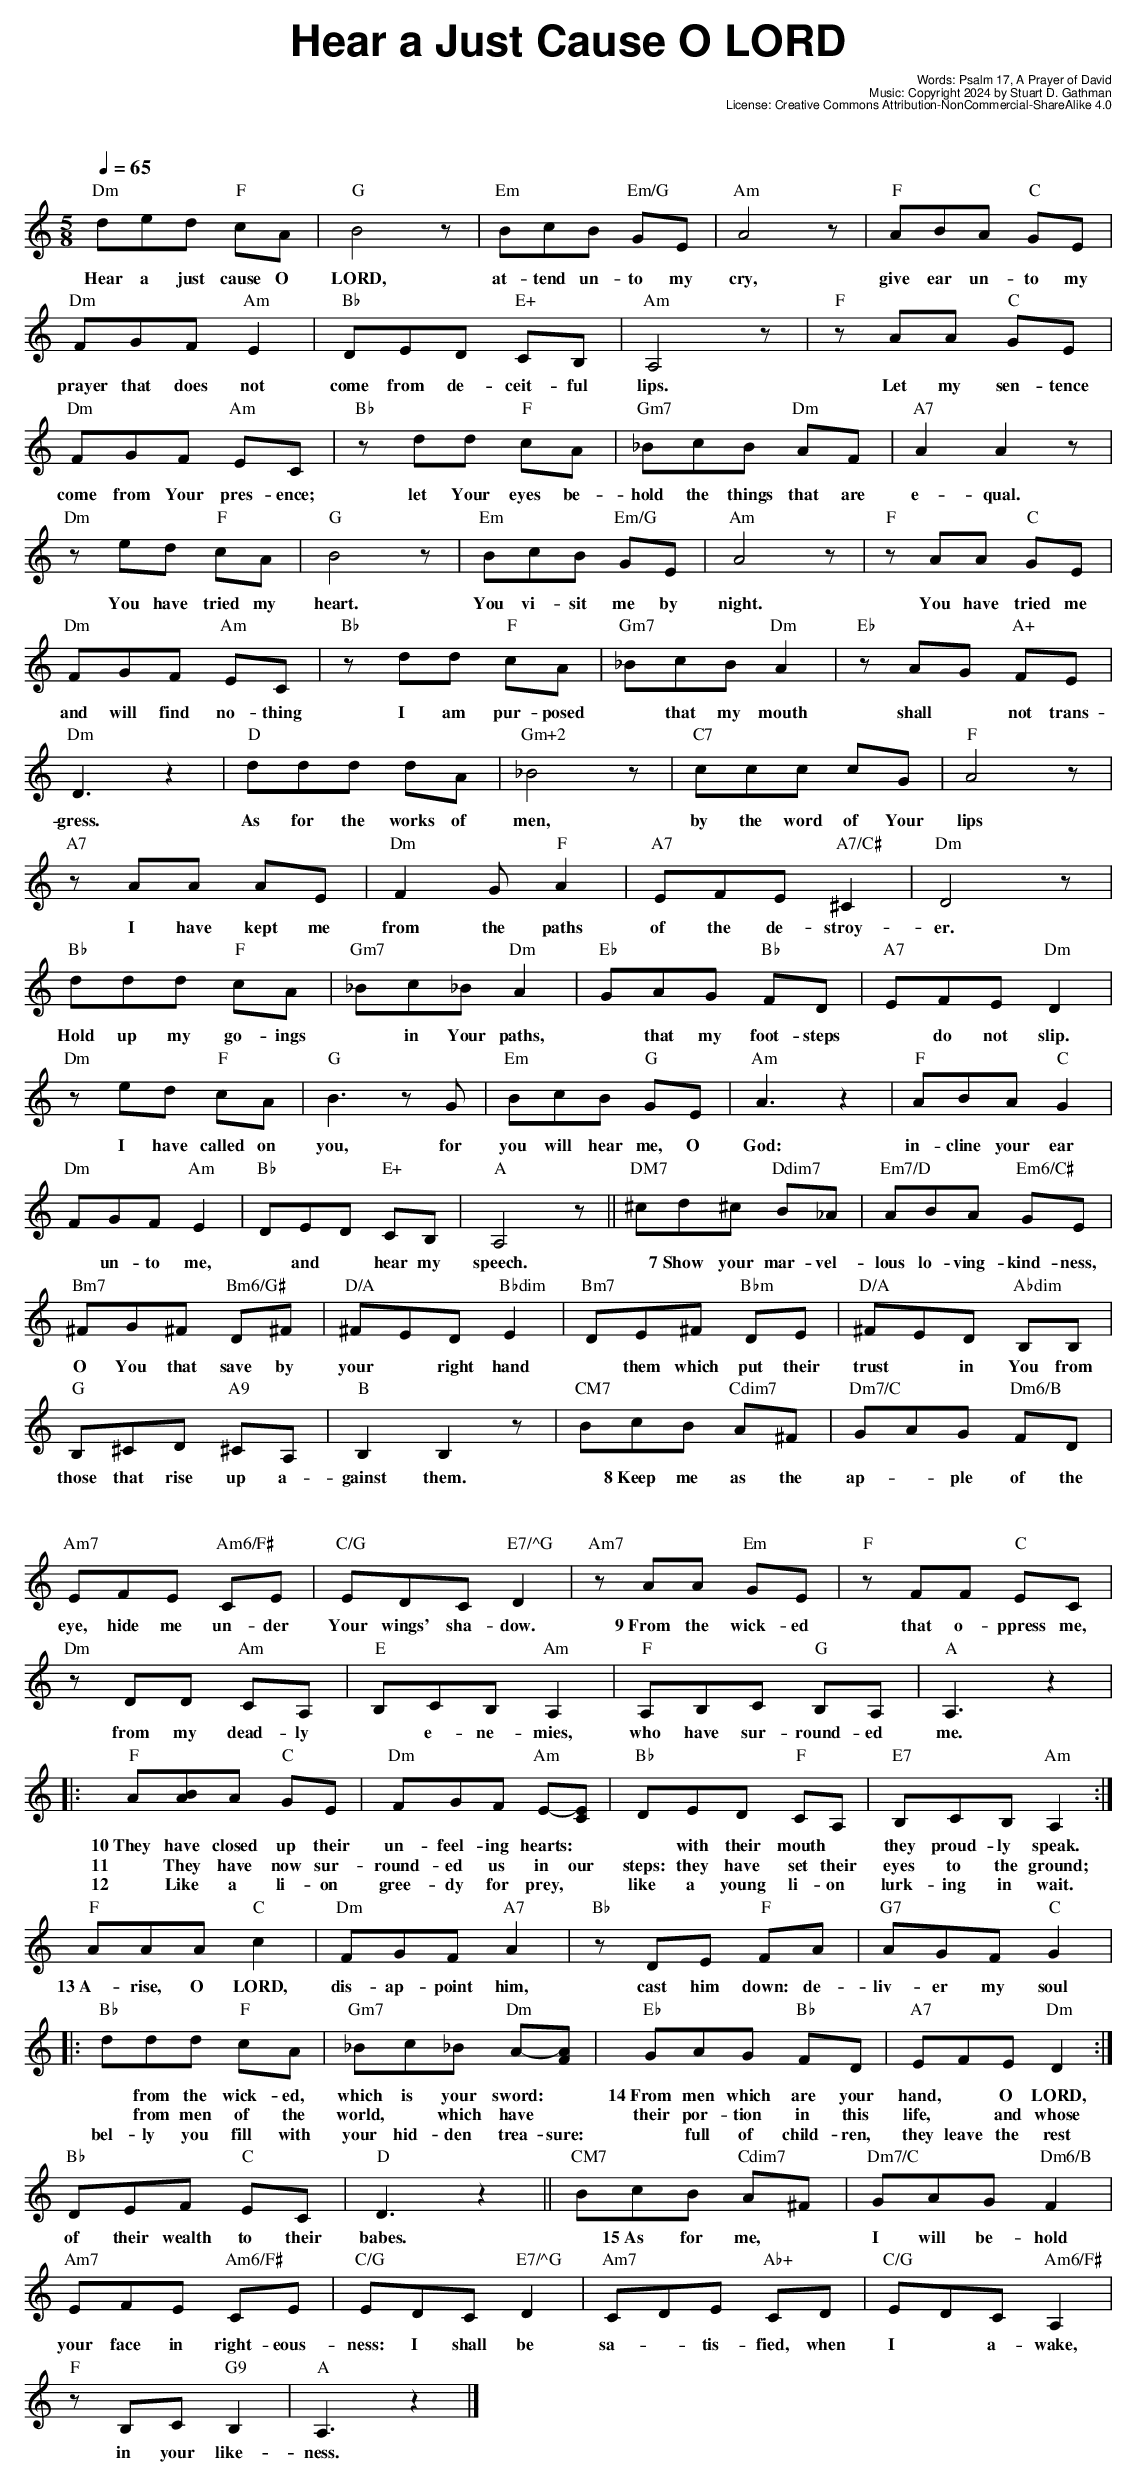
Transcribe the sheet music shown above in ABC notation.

X:1
T: Hear a Just Cause O LORD
C: Words: Psalm 17, A Prayer of David
C: Music: Copyright 2024 by Stuart D. Gathman
C: License: Creative Commons Attribution-NonCommercial-ShareAlike 4.0
M: 5/8
L: 1/8
Q: 1/4=65
K: C
V:1
"Dm"ded "F"cA|"G"B4 z|"Em"BcB "Em/G"GE|"Am"A4 z|"F"ABA "C"GE|
w:Hear a just cause O|LORD,|at-tend un-to my|cry,|give ear un-to my|
"Dm"FGF "Am"E2|"Bb"DED "E+"CB,|"Am"A,4 z|"F"zAA "C"GE|
w:prayer that does not|come from de-ceit-ful|lips.|Let my sen-tence|
"Dm"FGF "Am"EC|"Bb"zdd "F"cA|"Gm7"_BcB "Dm"AF|"A7"A2A2 z|
w:come from Your pres-ence;|let Your eyes be-|hold the things that are|e-qual.|
"Dm"zed "F"cA|"G"B4 z|"Em"BcB "Em/G"GE|"Am"A4 z|"F"zAA "C"GE|
w:You have tried my|heart. |You vi-sit me by|night. |You have tried me|
"Dm"FGF "Am"EC|"Bb"zdd "F"cA|"Gm7"_BcB "Dm"A2|"Eb"zAG "A+"FE |
w:and will find no-thing|I am pur-posed|*that my mouth |shall* not trans-|
"Dm"D3 z2|"D"ddd dA|"Gm+2" _B4 z|"C7"ccc cG|"F"A4 z|
w:gress.  |As for the works of|men,|by the word of Your|lips|
"A7"zAA AE|"Dm"F2G "F"A2|"A7"EFE "A7/C#"^C2|"Dm"D4 z|
w:I have kept me|from the paths|of the de-stroy-|er.|
"Bb"ddd "F"cA|"Gm7"_Bc_B "Dm"A2|"Eb"GAG "Bb"FD|"A7"EFE "Dm"D2|
w:Hold up my go-ings|*in Your paths,|*that my foot-steps|*do not slip.|
"Dm"zed "F"cA|"G"B3z G|"Em"BcB "G"GE|"Am"A3z2 |"F"ABA "C"G2|
w:I have called on|you, for|you will hear me, O God:|in-cline your ear|
"Dm"FGF "Am"E2|"Bb"DED "E+"CB,|"A"A,4 z||"DM7"^cd^c "Ddim7"B_A|"Em7/D"ABA "Em6/C#"GE|
w:*un-to me,|*and* hear my|speech.|*7~Show your mar-vel-|lous lo-ving-kind-ness,|
"Bm7"^FG^F "Bm6/G#"D^F|"D/A"^FED "Bbdim"E2|"Bm7"DE^F "Bbm"DE|"D/A"^FED "Abdim"B,B,|
w:O You that save by|your* right hand|*them which put their|trust* in You from|
"G"B,^CD "A9"^CA,|"B"B,2B,2z|"CM7"BcB "Cdim7"A^F|"Dm7/C"GAG "Dm6/B"FD|
w:those that rise up a-|gainst them.|*8~Keep me as the|ap-*ple of the|
"Am7"EFE "Am6/F#"CE|"C/G"EDC "E7/^G"D2|"Am7"zAA "Em"GE|"F"zFF "C"EC|
w:eye, hide me un-der|Your wings' sha-dow.|9~From the wick-ed|that o-ppress me,|
"Dm"zDD "Am"CA, | "E"B,CB, "Am"A,2| "F"A,B,C "G"B,A,| "A"A,3 z2|
w:from my dead-ly|*e-ne-mies,|who have sur-round-ed|me.|
|:"F"A[BA]A "C"GE | "Dm"FGF "Am" E-[EC] | "Bb"DED "F"CA, | "E7"B,CB, "Am"A,2 :|
w:10~They have closed up their|un-feel-ing hearts:*|*with their mouth*| they proud-ly speak.|
w:11~ They have now sur-|round-ed us in our|steps: they have set their|eyes to the ground;|
w:12~ Like a li-on|gree-dy for prey,|like a young li-on|lurk-ing in wait.|
"F"AAA "C" c2|"Dm" FGF "A7" A2|"Bb" zDE "F"FA|"G7" AGF "C" G2|
w:13~A-rise, O LORD,|dis-ap-point him,|cast him down: de-|liv-er my soul |
|:"Bb"ddd "F"cA|"Gm7"_Bc_B "Dm"A-[AF]|"Eb"GAG "Bb"FD|"A7"EFE "Dm"D2:|
w:*from the wick-ed,|which is your sword:|14~From men which are your|hand,* O LORD,|
w:*from men of the|world,* which have*|their por-tion in this|life,* and whose|
w:bel-ly you fill with|your hid-den trea-sure:|*full of child-ren,|they leave the rest|
"Bb"DEF "C" EC| "D"D3 z2        ||"CM7"BcB "Cdim7"A^F|"Dm7/C"GAG "Dm6/B"F2|
w:of their wealth to their|babes.|*15~As for me,*|I will be-hold|
"Am7"EFE "Am6/F#"CE|"C/G"EDC "E7/^G"D2|"Am7"CDE "Ab+"CD|"C/G"EDC "Am6/F#"A,2|
w:your face in right-eous-|ness: I shall be|sa-* tis-fied, when|I* a-wake,|
"F"zB,C "G9"B,2 |"A" A,3 z2 |]
w:in your like-|ness. |
